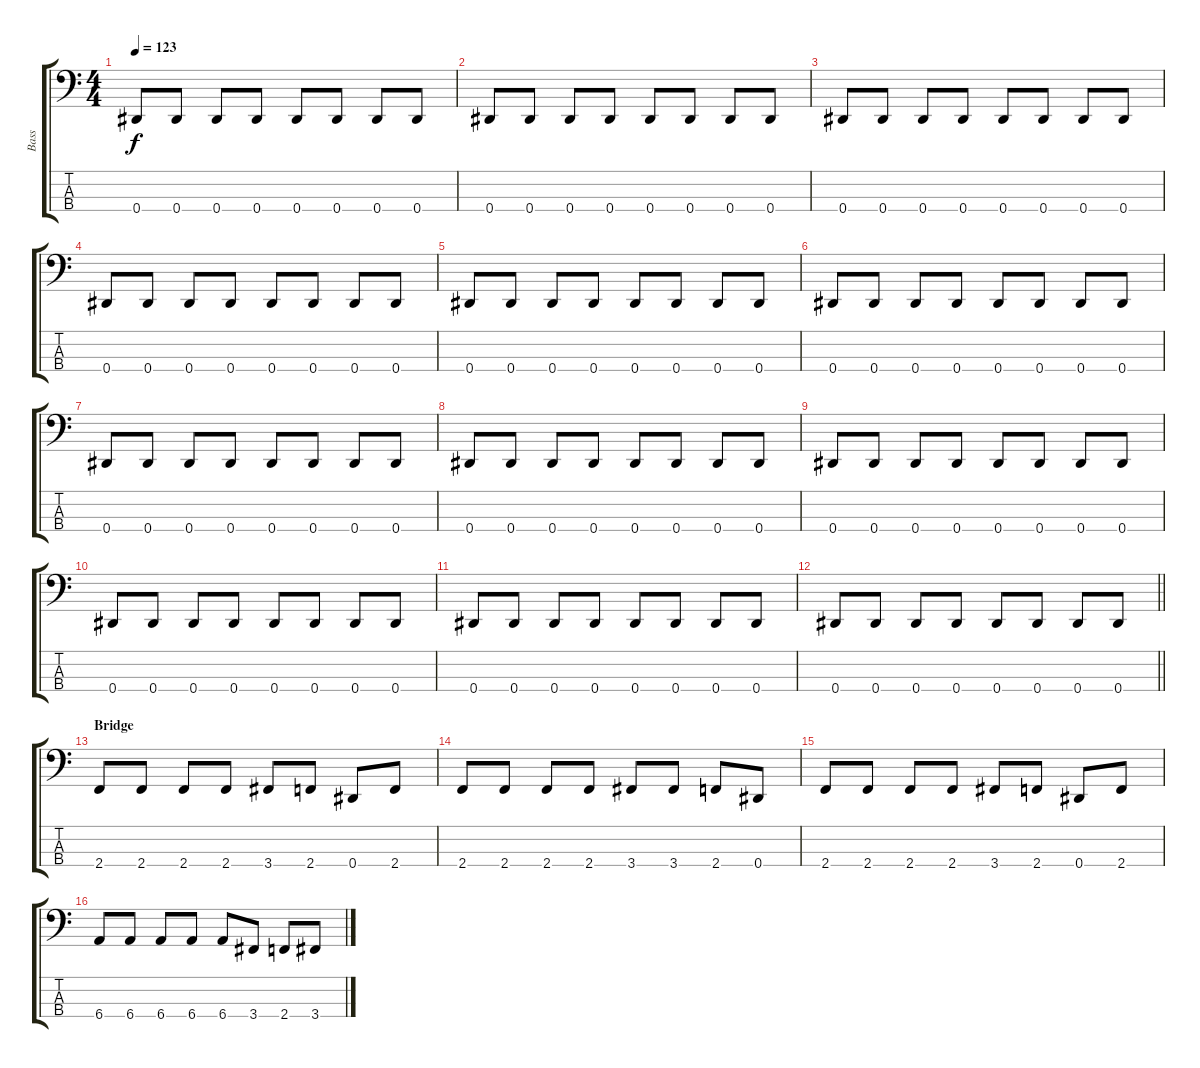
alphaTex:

\track ("Bass" "Bass") {instrument electricbassfinger}
\staff {score tabs}
\tuning (Gb2 Db2 Ab1 Eb1) {hide}
\ts (4 4)
\tempo 123
\clef f4
\ks c
0.4.8{dy f} 0.4.8 0.4.8 0.4.8 0.4.8 0.4.8 0.4.8 0.4.8 |
0.4.8 0.4.8 0.4.8 0.4.8 0.4.8 0.4.8 0.4.8 0.4.8 |
0.4.8 0.4.8 0.4.8 0.4.8 0.4.8 0.4.8 0.4.8 0.4.8 |
0.4.8 0.4.8 0.4.8 0.4.8 0.4.8 0.4.8 0.4.8 0.4.8 |
0.4.8 0.4.8 0.4.8 0.4.8 0.4.8 0.4.8 0.4.8 0.4.8 |
0.4.8 0.4.8 0.4.8 0.4.8 0.4.8 0.4.8 0.4.8 0.4.8 |
0.4.8 0.4.8 0.4.8 0.4.8 0.4.8 0.4.8 0.4.8 0.4.8 |
0.4.8 0.4.8 0.4.8 0.4.8 0.4.8 0.4.8 0.4.8 0.4.8 |
0.4.8 0.4.8 0.4.8 0.4.8 0.4.8 0.4.8 0.4.8 0.4.8 |
0.4.8 0.4.8 0.4.8 0.4.8 0.4.8 0.4.8 0.4.8 0.4.8 |
0.4.8 0.4.8 0.4.8 0.4.8 0.4.8 0.4.8 0.4.8 0.4.8 |
\barLineRight lightlight
0.4.8 0.4.8 0.4.8 0.4.8 0.4.8 0.4.8 0.4.8 0.4.8 |
\section ("" "Bridge")
2.4.8 2.4.8 2.4.8 2.4.8 3.4.8 2.4.8 0.4.8 2.4.8 |
2.4.8 2.4.8 2.4.8 2.4.8 3.4.8 3.4.8 2.4.8 0.4.8 |
2.4.8 2.4.8 2.4.8 2.4.8 3.4.8 2.4.8 0.4.8 2.4.8 |
6.4.8 6.4.8 6.4.8 6.4.8 6.4.8 3.4.8 2.4.8 3.4.8
